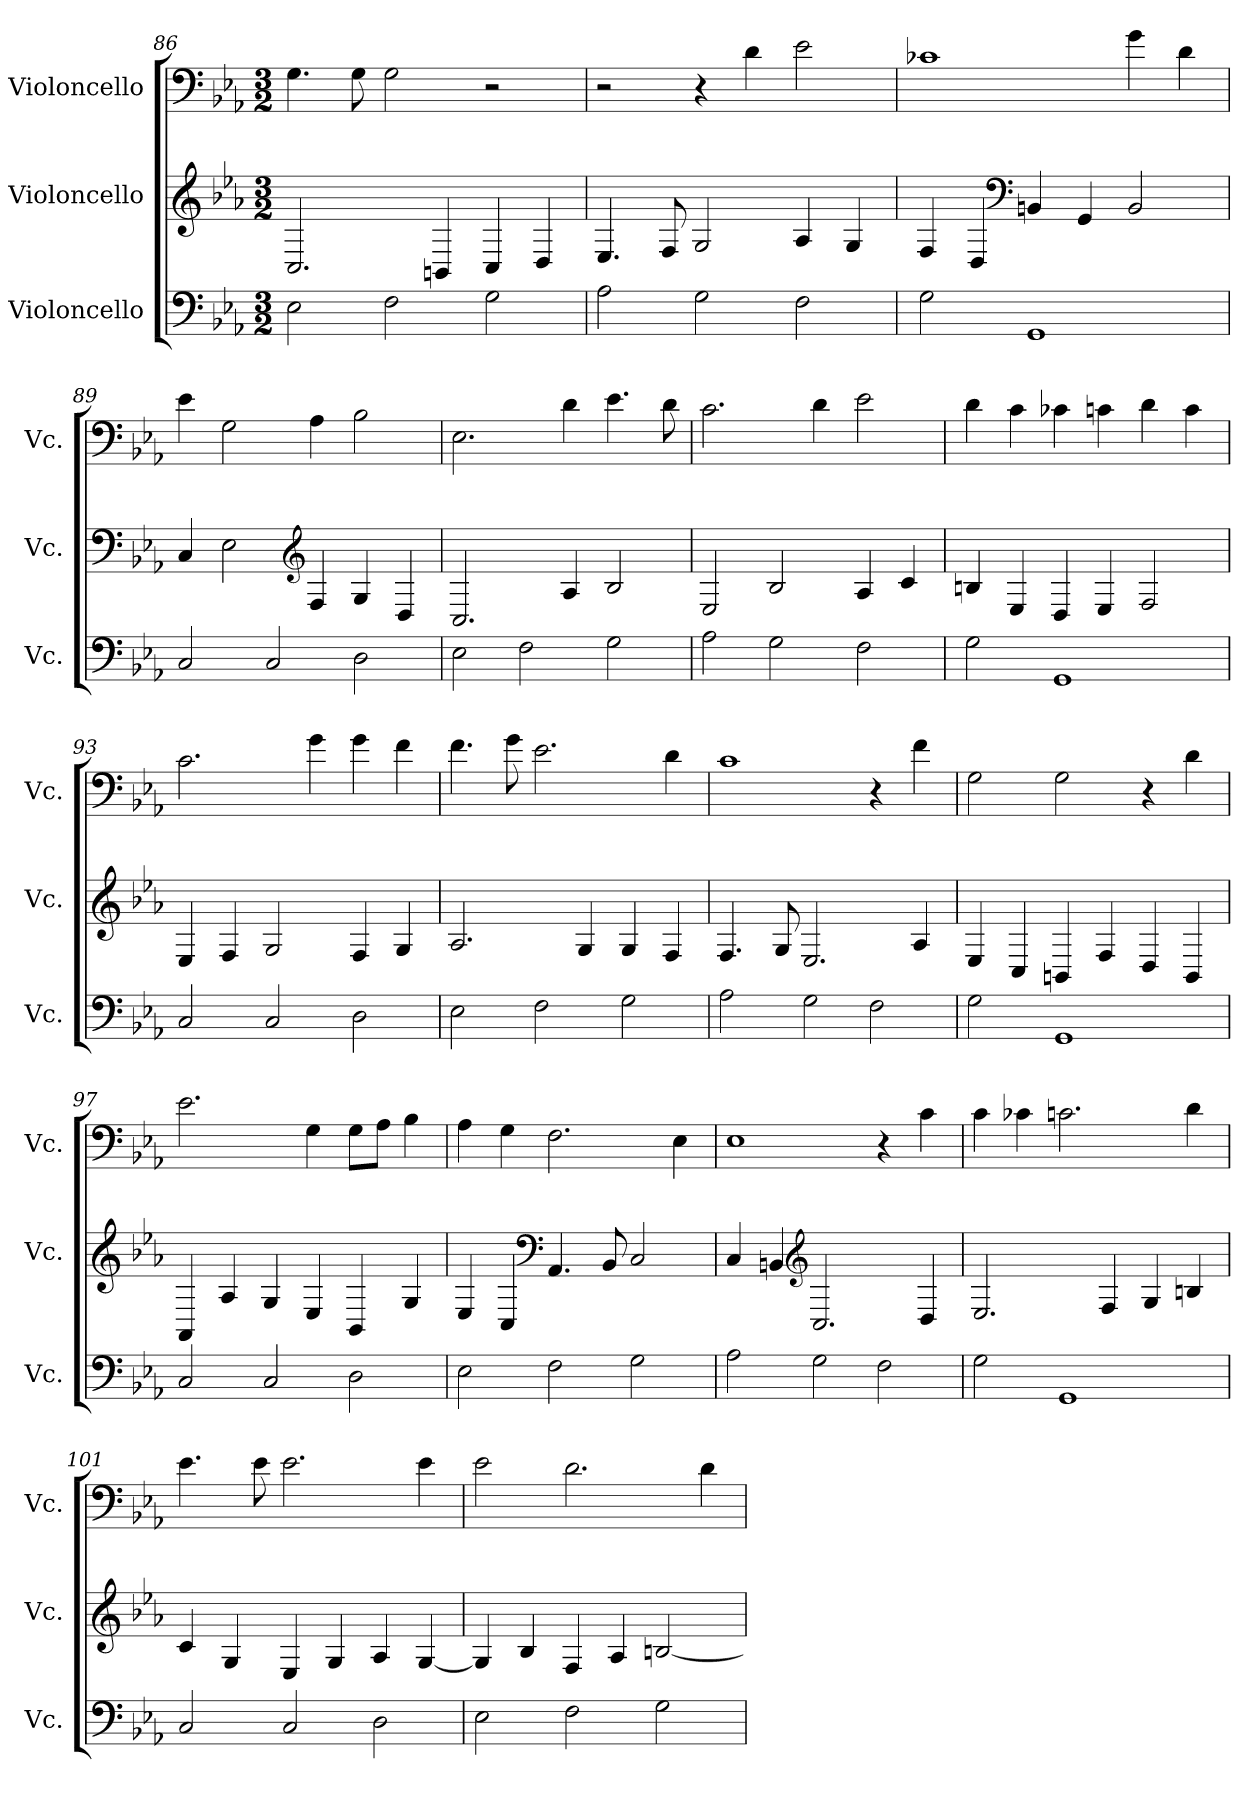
**kern	**kern	**kern
*part3	*part2	*part1
*staff3	*staff2	*staff1
*I"Violoncello	*I"Violoncello	*I"Violoncello
*I'Vc.	*I'Vc.	*I'Vc.
*clefF4	*clefG2	*clefF4
*k[b-e-a-]	*k[b-e-a-]	*k[b-e-a-]
*M3/2	*M3/2	*M3/2
=86	=86	=86
2E-\	2.C/	4.G\
.	.	8G\
2F\	.	2G\
.	4BBn/	.
2G\	4C/	2r
.	4D/	.
!!LO:LB:g=z
=87	=87	=87
2A-\	4.E-/	2r
.	8F/	.
2G\	2G/	4r
.	.	4d\
2F\	4A-/	2e-\
.	4G/	.
=88	=88	=88
2G\	4F/	1c-X
.	4D/	.
*	*clefF4	*
1GG	4BBn/	.
.	4GG/	.
.	2BB/	4g\
.	.	4d\
=89	=89	=89
2C/	4C/	4e-\
.	2E-\	2G\
2C/	.	.
*	*clefG2	*
.	4F/	4A-\
2D\	4G/	2B-\
.	4D/	.
=90	=90	=90
2E-\	2.C/	2.E-\
2F\	.	.
.	4A-/	4d\
2G\	2B-/	4.e-\
.	.	8d\
=91	=91	=91
2A-\	2E-/	2.c\
2G\	2B-/	.
.	.	4d\
2F\	4A-/	2e-\
.	4c/	.
!!LO:LB:g=z
=92	=92	=92
2G\	4Bn/	4d\
.	4E-/	4c\
1GG	4D/	4c-X\
.	4E-/	4cn\
.	2F/	4d\
.	.	4c\
=93	=93	=93
2C/	4E-/	2.c\
.	4F/	.
2C/	2G/	.
.	.	4g\
2D\	4F/	4g\
.	4G/	4f\
=94	=94	=94
2E-\	2.A-/	4.f\
.	.	8g\
2F\	.	2.e-\
.	4G/	.
2G\	4G/	.
.	4F/	4d\
=95	=95	=95
2A-\	4.F/	1c
.	8G/	.
2G\	2.E-/	.
2F\	.	4r
.	4A-/	4f\
!!LO:PB:g=z
=96	=96	=96
2G\	4E-/	2G\
.	4C/	.
1GG	4BBn/	2G\
.	4F/	.
.	4D/	4r
.	4BB/	4d\
=97	=97	=97
2C/	4AA-/	2.e-\
.	4A-/	.
2C/	4G/	.
.	4E-/	4G\
2D\	4BB-/	8G\L
.	.	8A-\J
.	4G/	4B-\
=98	=98	=98
2E-\	4E-/	4A-\
.	4C/	4G\
*	*clefF4	*
2F\	4.AA-/	2.F\
.	8BB-/	.
2G\	2C/	.
.	.	4E-\
=99	=99	=99
2A-\	4C/	1E-
.	4BBn/	.
*	*clefG2	*
2G\	2.C/	.
2F\	.	4r
.	4D/	4c\
!!LO:LB:g=z
=100	=100	=100
2G\	2.E-/	4c\
.	.	4c-X\
1GG	.	2.cn\
.	4F/	.
.	4G/	.
.	4Bn/	4d\
=101	=101	=101
2C/	4c/	4.e-\
.	4G/	.
.	.	8e-\
2C/	4E-/	2.e-\
.	4G/	.
2D\	4A-/	.
.	[4G/	4e-\
=102	=102	=102
2E-\	4G/]	2e-\
.	4B-/	.
2F\	4F/	2.d\
.	4A-/	.
2G\	[2Bn/	.
.	.	4d\
=	=	=
*-	*-	*-
